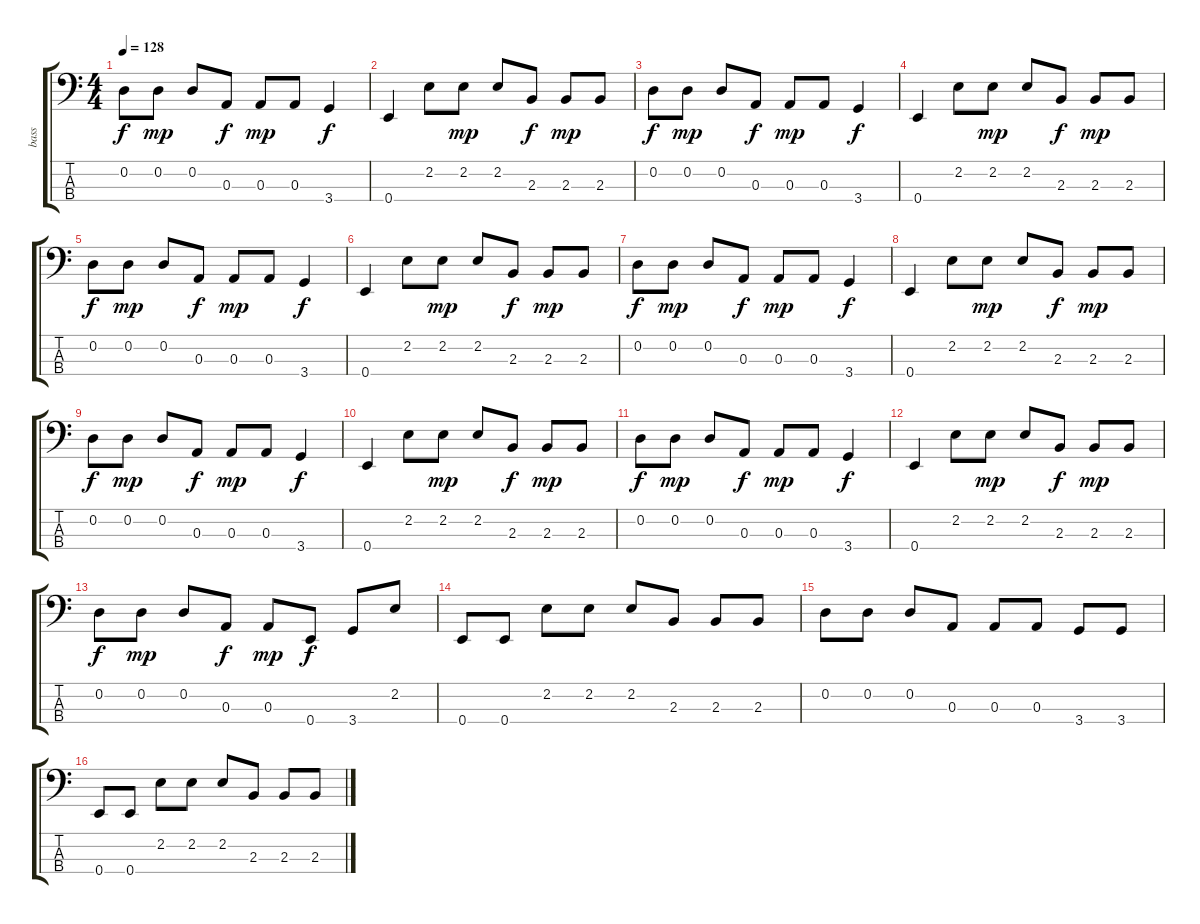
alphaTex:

\track ("bass" "bass") {instrument fretlessbass}
\staff {score tabs}
\tuning (G2 D2 A1 E1) {hide}
\ts (4 4)
\tempo 128
\clef f4
\ks c
0.2.8{dy f} 0.2.8{dy mp} 0.2.8 0.3.8{dy f} 0.3.8{dy mp} 0.3.8 3.4.4{dy f} |
0.4.4 2.2.8 2.2.8{dy mp} 2.2.8 2.3.8{dy f} 2.3.8{dy mp} 2.3.8 |
0.2.8{dy f} 0.2.8{dy mp} 0.2.8 0.3.8{dy f} 0.3.8{dy mp} 0.3.8 3.4.4{dy f} |
0.4.4 2.2.8 2.2.8{dy mp} 2.2.8 2.3.8{dy f} 2.3.8{dy mp} 2.3.8 |
0.2.8{dy f} 0.2.8{dy mp} 0.2.8 0.3.8{dy f} 0.3.8{dy mp} 0.3.8 3.4.4{dy f} |
0.4.4 2.2.8 2.2.8{dy mp} 2.2.8 2.3.8{dy f} 2.3.8{dy mp} 2.3.8 |
0.2.8{dy f} 0.2.8{dy mp} 0.2.8 0.3.8{dy f} 0.3.8{dy mp} 0.3.8 3.4.4{dy f} |
0.4.4 2.2.8 2.2.8{dy mp} 2.2.8 2.3.8{dy f} 2.3.8{dy mp} 2.3.8 |
0.2.8{dy f} 0.2.8{dy mp} 0.2.8 0.3.8{dy f} 0.3.8{dy mp} 0.3.8 3.4.4{dy f} |
0.4.4 2.2.8 2.2.8{dy mp} 2.2.8 2.3.8{dy f} 2.3.8{dy mp} 2.3.8 |
0.2.8{dy f} 0.2.8{dy mp} 0.2.8 0.3.8{dy f} 0.3.8{dy mp} 0.3.8 3.4.4{dy f} |
0.4.4 2.2.8 2.2.8{dy mp} 2.2.8 2.3.8{dy f} 2.3.8{dy mp} 2.3.8 |
0.2.8{dy f} 0.2.8{dy mp} 0.2.8 0.3.8{dy f} 0.3.8{dy mp} 0.4.8{dy f} 3.4.8 2.2.8 |
0.4.8 0.4.8 2.2.8 2.2.8 2.2.8 2.3.8 2.3.8 2.3.8 |
0.2.8 0.2.8 0.2.8 0.3.8 0.3.8 0.3.8 3.4.8 3.4.8 |
0.4.8 0.4.8 2.2.8 2.2.8 2.2.8 2.3.8 2.3.8 2.3.8
